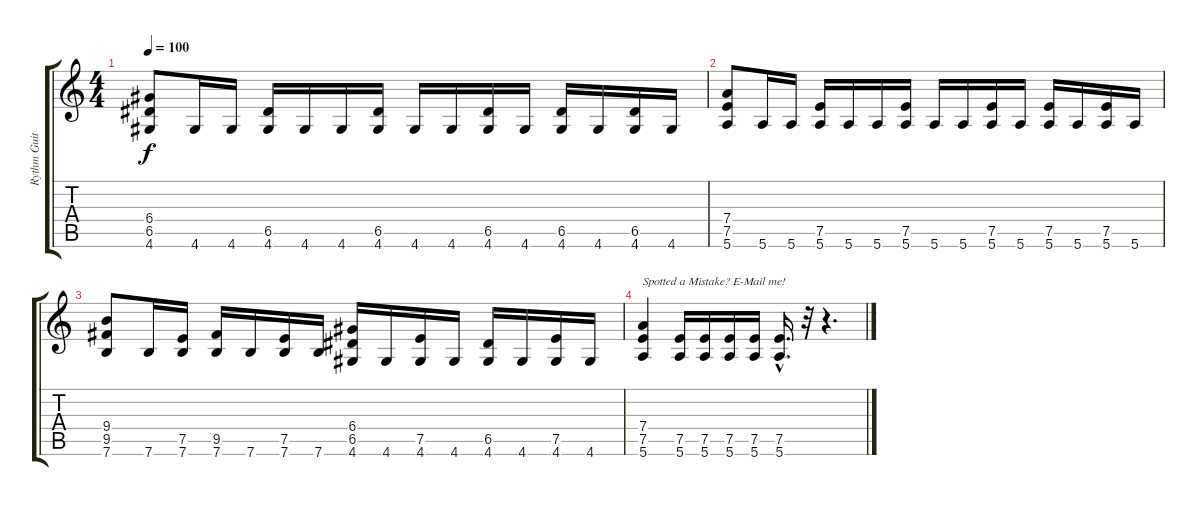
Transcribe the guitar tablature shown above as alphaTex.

\track ("Rythm Guitar" "Rythm Guit") {instrument distortionguitar}
\staff {score tabs}
\tuning (E4 B3 G3 D3 A2 E2) {hide}
\ts (4 4)
\tempo 100
\clef g2
\ks c
(6.4 6.5 4.6).8{dy f} 4.6.16 4.6.16 (6.5 4.6).16 4.6.16 4.6.16 (6.5 4.6).16 4.6.16 4.6.16 (6.5 4.6).16 4.6.16 (6.5 4.6).16 4.6.16 (6.5 4.6).16 4.6.16 |
(7.4 7.5 5.6).8 5.6.16 5.6.16 (7.5 5.6).16 5.6.16 5.6.16 (7.5 5.6).16 5.6.16 5.6.16 (7.5 5.6).16 5.6.16 (7.5 5.6).16 5.6.16 (7.5 5.6).16 5.6.16 |
(9.4 9.5 7.6).8 7.6.16 (7.5 7.6).16 (9.5 7.6).16 7.6.16 (7.5 7.6).16 7.6.16 (6.4 6.5 4.6).16 4.6.16 (7.5 4.6).16 4.6.16 (6.5 4.6).16 4.6.16 (7.5 4.6).16 4.6.16 |
(7.4 7.5 5.6).4{txt "Spotted a Mistake? E-Mail me!"} (7.5 5.6).16 (7.5 5.6).16 (7.5 5.6).16 (7.5 5.6).16 (7.5{hac} 5.6{hac}).16{d} r.32 r.4{d}
